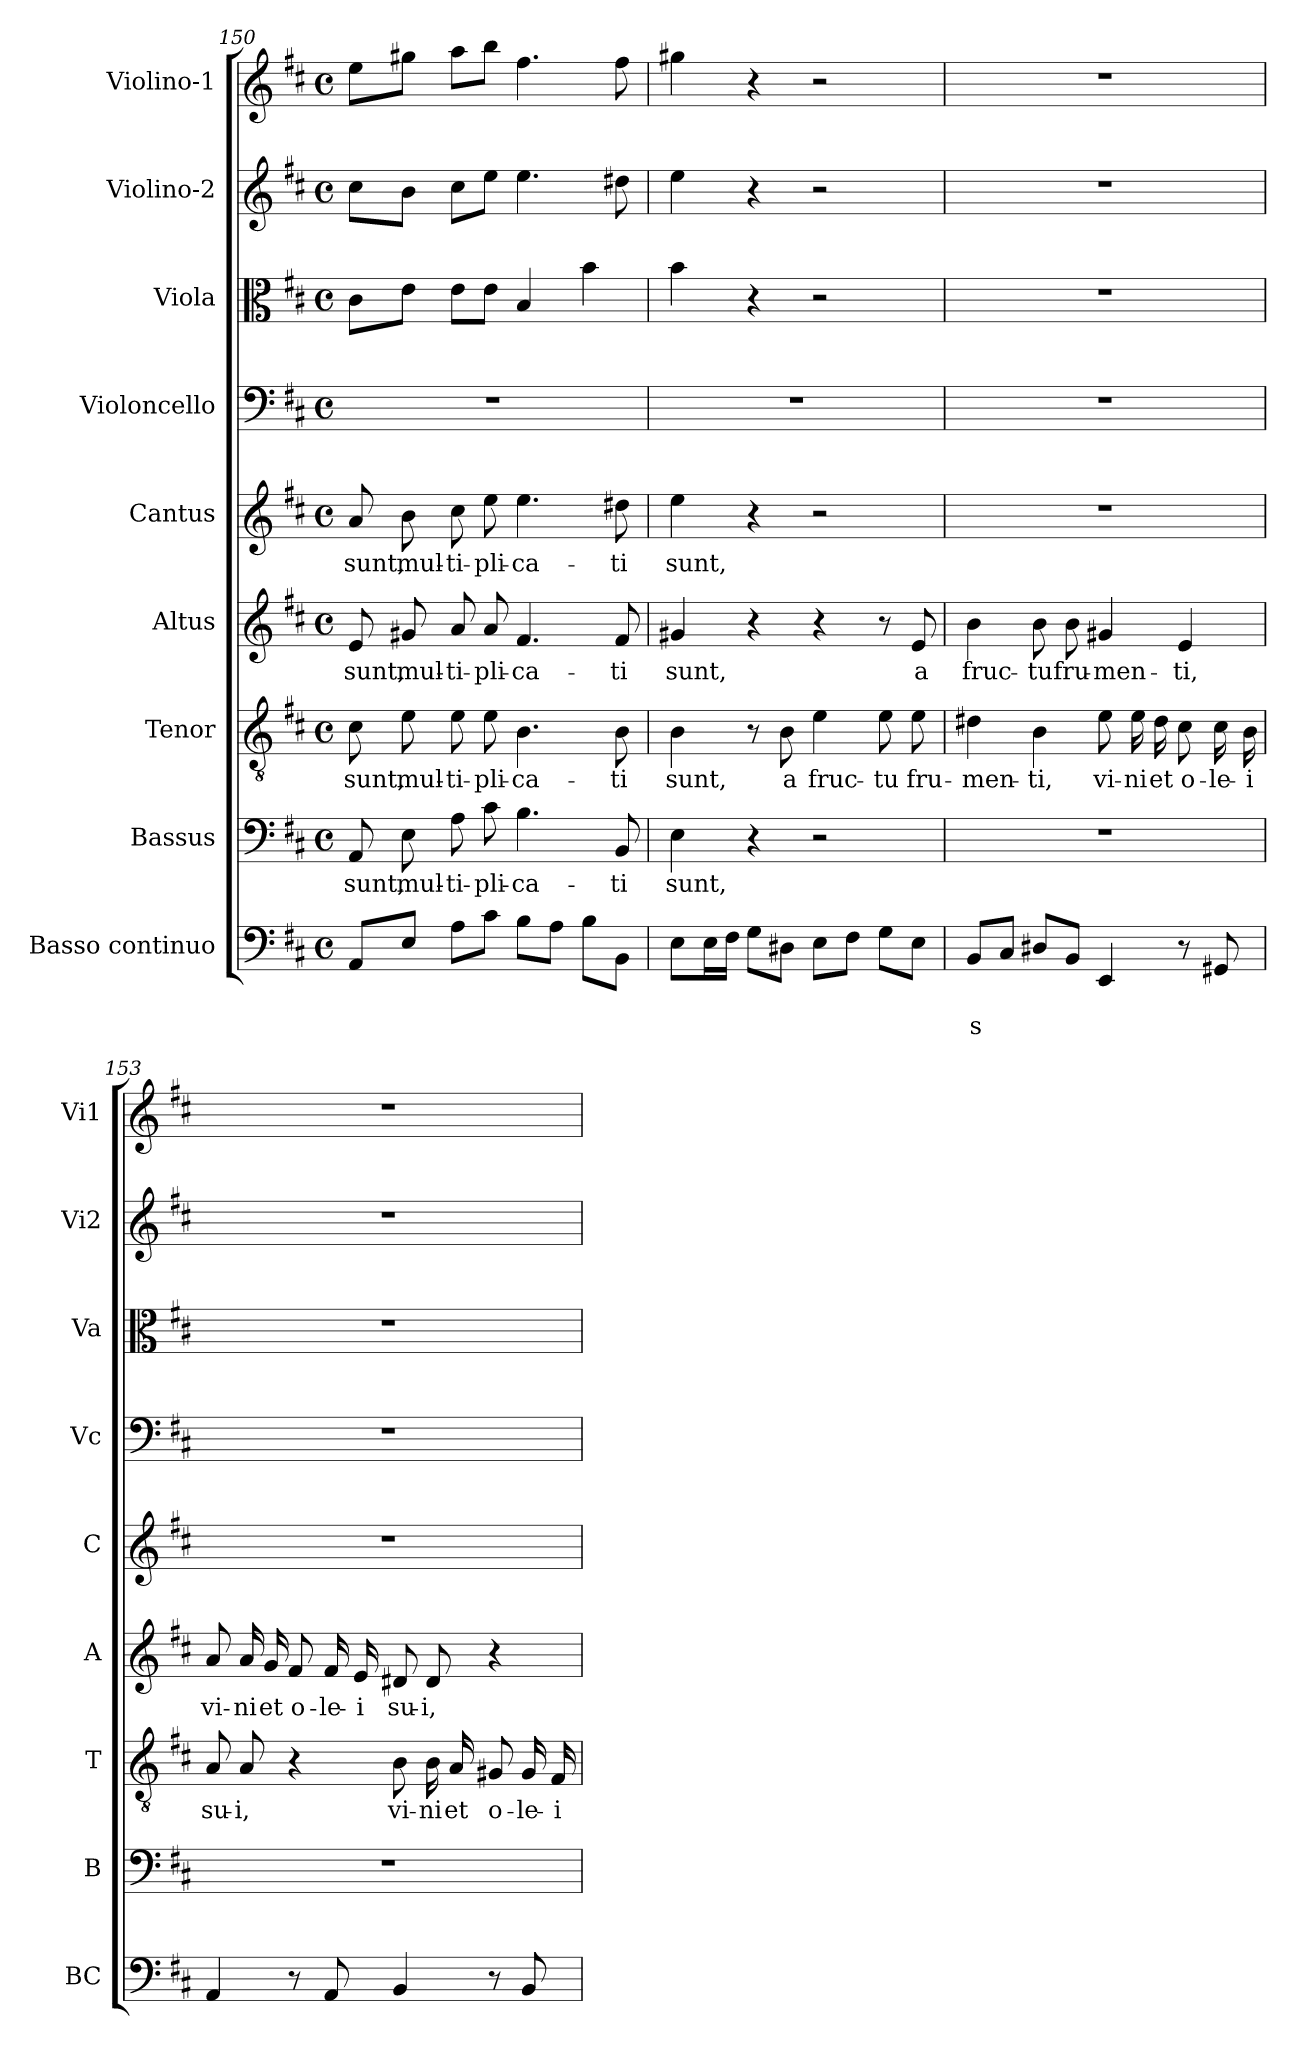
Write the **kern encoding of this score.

**kern	**text	**text	**kern	**text	**kern	**text	**kern	**text	**kern	**text	**kern	**kern	**kern	**kern
*part9	*part9	*part9	*part8	*part8	*part7	*part7	*part6	*part6	*part5	*part5	*part4	*part3	*part2	*part1
*staff9	*staff9	*staff9	*staff8	*staff8	*staff7	*staff7	*staff6	*staff6	*staff5	*staff5	*staff4	*staff3	*staff2	*staff1
*I"Basso continuo	*	*	*I"Bassus	*	*I"Tenor	*	*I"Altus	*	*I"Cantus	*	*I"Violoncello	*I"Viola	*I"Violino-2	*I"Violino-1
*I'BC	*	*	*I'B	*	*I'T	*	*I'A	*	*I'C	*	*I'Vc	*I'Va	*I'Vi2	*I'Vi1
*clefF4	*	*	*clefF4	*	*clefGv2	*	*clefG2	*	*clefG2	*	*clefF4	*clefC3	*clefG2	*clefG2
*k[f#c#]	*	*	*k[f#c#]	*	*k[f#c#]	*	*k[f#c#]	*	*k[f#c#]	*	*k[f#c#]	*k[f#c#]	*k[f#c#]	*k[f#c#]
*D:	*	*	*D:	*	*D:	*	*D:	*	*D:	*	*D:	*D:	*D:	*D:
*M4/4	*	*	*M4/4	*	*M4/4	*	*M4/4	*	*M4/4	*	*M4/4	*M4/4	*M4/4	*M4/4
*met(c)	*	*	*met(c)	*	*met(c)	*	*met(c)	*	*met(c)	*	*met(c)	*met(c)	*met(c)	*met(c)
=150	=150	=150	=150	=150	=150	=150	=150	=150	=150	=150	=150	=150	=150	=150
!	!	!	!	!LO:LY:b	!	!LO:LY:b	!	!LO:LY:b	!	!LO:LY:b	!	!	!	!
8AA/L	.	.	8AA/	sunt,	8c#\	sunt,	8e/	sunt,	8a/	sunt,	1r	8c#\L	8cc#\L	8ee\L
!	!	!	!	!LO:LY:b	!	!LO:LY:b	!	!LO:LY:b	!	!LO:LY:b	!	!	!	!
8E/J	.	.	8E\	mul-	8e\	mul-	8g#X/	mul-	8b\	mul-	.	8e\J	8b\J	8gg#X\J
!	!	!	!	!LO:LY:b	!	!LO:LY:b	!	!LO:LY:b	!	!LO:LY:b	!	!	!	!
8A\L	.	.	8A\	-ti-	8e\	-ti-	8a/	-ti-	8cc#\	-ti-	.	8e\L	8cc#\L	8aa\L
!	!	!	!	!LO:LY:b	!	!LO:LY:b	!	!LO:LY:b	!	!LO:LY:b	!	!	!	!
8c#\J	.	.	8c#\	-pli-	8e\	-pli-	8a/	-pli-	8ee\	-pli-	.	8e\J	8ee\J	8bb\J
!	!	!	!	!LO:LY:b	!	!LO:LY:b	!	!LO:LY:b	!	!LO:LY:b	!	!	!	!
8B\L	.	.	4.B\	-ca-	4.B\	-ca-	4.f#/	-ca-	4.ee\	-ca-	.	4B/	4.ee\	4.ff#\
8A\J	.	.	.	.	.	.	.	.	.	.	.	.	.	.
8B\L	.	.	.	.	.	.	.	.	.	.	.	4b\	.	.
!	!	!	!	!LO:LY:b	!	!LO:LY:b	!	!LO:LY:b	!	!LO:LY:b	!	!	!	!
8BB\J	.	.	8BB/	-ti	8B\	-ti	8f#/	-ti	8dd#X\	-ti	.	.	8dd#X\	8ff#\
=151	=151	=151	=151	=151	=151	=151	=151	=151	=151	=151	=151	=151	=151	=151
!	!	!	!	!LO:LY:b	!	!LO:LY:b	!	!LO:LY:b	!	!LO:LY:b	!	!	!	!
8E\L	.	.	4E\	sunt,	4B\	sunt,	4g#X/	sunt,	4ee\	sunt,	1r	4b\	4ee\	4gg#X\
16E\L	.	.	.	.	.	.	.	.	.	.	.	.	.	.
16F#\JJ	.	.	.	.	.	.	.	.	.	.	.	.	.	.
8G\L	.	.	4r	.	8r	.	4r	.	4r	.	.	4r	4r	4r
!	!	!	!	!	!	!LO:LY:b	!	!	!	!	!	!	!	!
8D#X\J	.	.	.	.	8B\	a	.	.	.	.	.	.	.	.
!	!	!	!	!	!	!LO:LY:b	!	!	!	!	!	!	!	!
8E\L	.	.	2r	.	4e\	fruc-	4r	.	2r	.	.	2r	2r	2r
8F#\J	.	.	.	.	.	.	.	.	.	.	.	.	.	.
!	!	!	!	!	!	!LO:LY:b	!	!	!	!	!	!	!	!
8G\L	.	.	.	.	8e\	-tu	8r	.	.	.	.	.	.	.
!	!	!	!	!	!	!LO:LY:b	!	!LO:LY:b	!	!	!	!	!	!
8E\J	.	.	.	.	8e\	fru-	8e/	a	.	.	.	.	.	.
!!LO:PB:g=z
=152	=152	=152	=152	=152	=152	=152	=152	=152	=152	=152	=152	=152	=152	=152
!	!	!LO:LY:b	!	!	!	!LO:LY:b	!	!LO:LY:b	!	!	!	!	!	!
8BB/L	.	s	1r	.	4d#X\	-men-	4b\	fruc-	1r	.	1r	1r	1r	1r
8C#/J	.	.	.	.	.	.	.	.	.	.	.	.	.	.
!	!	!	!	!	!	!LO:LY:b	!	!LO:LY:b	!	!	!	!	!	!
8D#X/L	.	.	.	.	4B\	-ti,	8b\	-tu	.	.	.	.	.	.
!	!	!	!	!	!	!	!	!LO:LY:b	!	!	!	!	!	!
8BB/J	.	.	.	.	.	.	8b\	fru-	.	.	.	.	.	.
!	!	!	!	!	!	!LO:LY:b	!	!LO:LY:b	!	!	!	!	!	!
4EE/	.	.	.	.	8e\	vi-	4g#X/	-men-	.	.	.	.	.	.
!	!	!	!	!	!	!LO:LY:b	!	!	!	!	!	!	!	!
.	.	.	.	.	16e\	-ni	.	.	.	.	.	.	.	.
!	!	!	!	!	!	!LO:LY:b	!	!	!	!	!	!	!	!
.	.	.	.	.	16d#\	et	.	.	.	.	.	.	.	.
!	!	!	!	!	!	!LO:LY:b	!	!LO:LY:b	!	!	!	!	!	!
8r	.	.	.	.	8c#\	o-	4e/	-ti,	.	.	.	.	.	.
!	!	!	!	!	!	!LO:LY:b	!	!	!	!	!	!	!	!
8GG#X/	.	.	.	.	16c#\	-le-	.	.	.	.	.	.	.	.
!	!	!	!	!	!	!LO:LY:b	!	!	!	!	!	!	!	!
.	.	.	.	.	16B\	-i	.	.	.	.	.	.	.	.
=153	=153	=153	=153	=153	=153	=153	=153	=153	=153	=153	=153	=153	=153	=153
!	!	!	!	!	!	!LO:LY:b	!	!LO:LY:b	!	!	!	!	!	!
4AA/	.	.	1r	.	8A/	su-	8a/	vi-	1r	.	1r	1r	1r	1r
!	!	!	!	!	!	!LO:LY:b	!	!LO:LY:b	!	!	!	!	!	!
.	.	.	.	.	8A/	-i,	16a/	-ni	.	.	.	.	.	.
!	!	!	!	!	!	!	!	!LO:LY:b	!	!	!	!	!	!
.	.	.	.	.	.	.	16g/	et	.	.	.	.	.	.
!	!	!	!	!	!	!	!	!LO:LY:b	!	!	!	!	!	!
8r	.	.	.	.	4r	.	8f#/	o-	.	.	.	.	.	.
!	!	!	!	!	!	!	!	!LO:LY:b	!	!	!	!	!	!
8AA/	.	.	.	.	.	.	16f#/	-le-	.	.	.	.	.	.
!	!	!	!	!	!	!	!	!LO:LY:b	!	!	!	!	!	!
.	.	.	.	.	.	.	16e/	-i	.	.	.	.	.	.
!	!	!	!	!	!	!LO:LY:b	!	!LO:LY:b	!	!	!	!	!	!
4BB/	.	.	.	.	8B\	vi-	8d#X/	su-	.	.	.	.	.	.
!	!	!	!	!	!	!LO:LY:b	!	!LO:LY:b	!	!	!	!	!	!
.	.	.	.	.	16B\	-ni	8d#/	-i,	.	.	.	.	.	.
!	!	!	!	!	!	!LO:LY:b	!	!	!	!	!	!	!	!
.	.	.	.	.	16A/	et	.	.	.	.	.	.	.	.
!	!	!	!	!	!	!LO:LY:b	!	!	!	!	!	!	!	!
8r	.	.	.	.	8G#X/	o-	4r	.	.	.	.	.	.	.
!	!	!	!	!	!	!LO:LY:b	!	!	!	!	!	!	!	!
8BB/	.	.	.	.	16G#/	-le-	.	.	.	.	.	.	.	.
!	!	!	!	!	!	!LO:LY:b	!	!	!	!	!	!	!	!
.	.	.	.	.	16F#/	-i	.	.	.	.	.	.	.	.
=	=	=	=	=	=	=	=	=	=	=	=	=	=	=
*-	*-	*-	*-	*-	*-	*-	*-	*-	*-	*-	*-	*-	*-	*-
